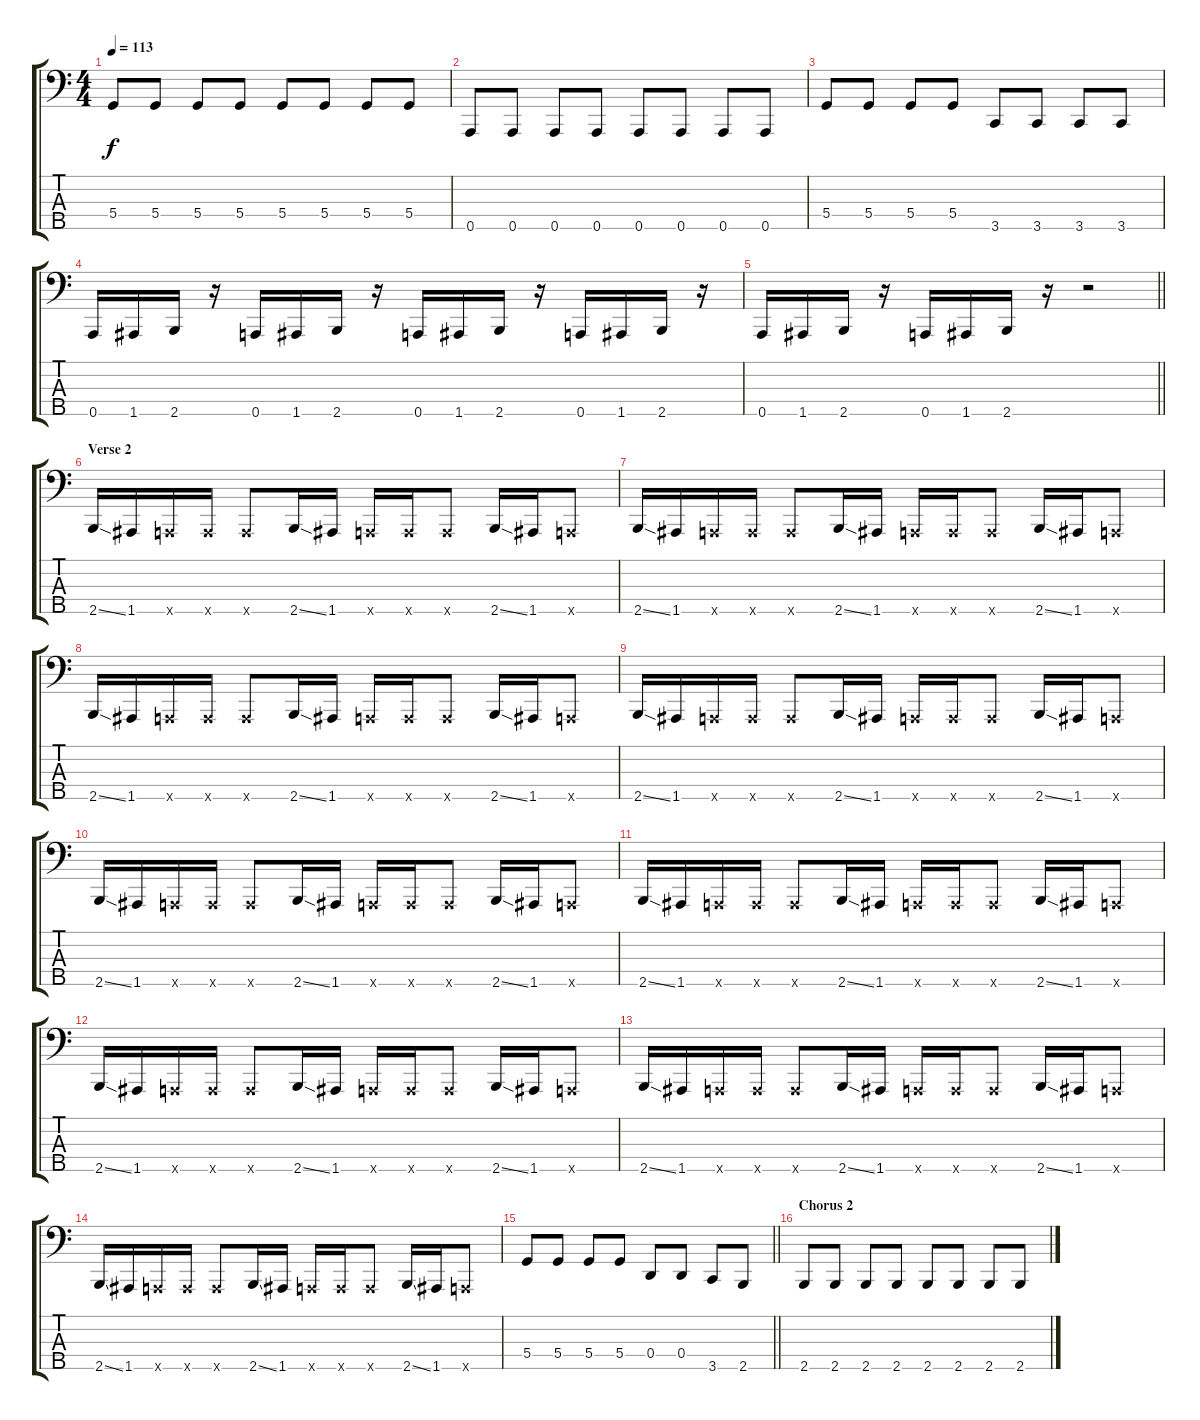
\track "" {instrument electricbassfinger}
\staff {score tabs}
\tuning (F2 C2 G1 D1 A0) {hide}
\ts (4 4)
\tempo 113
\clef f4
\ks c
5.4.8{dy f} 5.4.8 5.4.8 5.4.8 5.4.8 5.4.8 5.4.8 5.4.8 |
0.5.8 0.5.8 0.5.8 0.5.8 0.5.8 0.5.8 0.5.8 0.5.8 |
5.4.8 5.4.8 5.4.8 5.4.8 3.5.8 3.5.8 3.5.8 3.5.8 |
0.5.16 1.5.16 2.5.16 r.16 0.5.16 1.5.16 2.5.16 r.16 0.5.16 1.5.16 2.5.16 r.16 0.5.16 1.5.16 2.5.16 r.16 |
\barLineRight lightlight
0.5.16 1.5.16 2.5.16 r.16 0.5.16 1.5.16 2.5.16 r.16 r.2 |
\section ("" "Verse 2")
2.5{ss}.16 1.5.16 0.5{x}.16 0.5{x}.16 0.5{x}.8 2.5{ss}.16 1.5.16 0.5{x}.16 0.5{x}.16 0.5{x}.8 2.5{ss}.16 1.5.16 0.5{x}.8 |
2.5{ss}.16 1.5.16 0.5{x}.16 0.5{x}.16 0.5{x}.8 2.5{ss}.16 1.5.16 0.5{x}.16 0.5{x}.16 0.5{x}.8 2.5{ss}.16 1.5.16 0.5{x}.8 |
2.5{ss}.16 1.5.16 0.5{x}.16 0.5{x}.16 0.5{x}.8 2.5{ss}.16 1.5.16 0.5{x}.16 0.5{x}.16 0.5{x}.8 2.5{ss}.16 1.5.16 0.5{x}.8 |
2.5{ss}.16 1.5.16 0.5{x}.16 0.5{x}.16 0.5{x}.8 2.5{ss}.16 1.5.16 0.5{x}.16 0.5{x}.16 0.5{x}.8 2.5{ss}.16 1.5.16 0.5{x}.8 |
2.5{ss}.16 1.5.16 0.5{x}.16 0.5{x}.16 0.5{x}.8 2.5{ss}.16 1.5.16 0.5{x}.16 0.5{x}.16 0.5{x}.8 2.5{ss}.16 1.5.16 0.5{x}.8 |
2.5{ss}.16 1.5.16 0.5{x}.16 0.5{x}.16 0.5{x}.8 2.5{ss}.16 1.5.16 0.5{x}.16 0.5{x}.16 0.5{x}.8 2.5{ss}.16 1.5.16 0.5{x}.8 |
2.5{ss}.16 1.5.16 0.5{x}.16 0.5{x}.16 0.5{x}.8 2.5{ss}.16 1.5.16 0.5{x}.16 0.5{x}.16 0.5{x}.8 2.5{ss}.16 1.5.16 0.5{x}.8 |
2.5{ss}.16 1.5.16 0.5{x}.16 0.5{x}.16 0.5{x}.8 2.5{ss}.16 1.5.16 0.5{x}.16 0.5{x}.16 0.5{x}.8 2.5{ss}.16 1.5.16 0.5{x}.8 |
2.5{ss}.16 1.5.16 0.5{x}.16 0.5{x}.16 0.5{x}.8 2.5{ss}.16 1.5.16 0.5{x}.16 0.5{x}.16 0.5{x}.8 2.5{ss}.16 1.5.16 0.5{x}.8 |
\barLineRight lightlight
5.4.8 5.4.8 5.4.8 5.4.8 0.4.8 0.4.8 3.5.8 2.5.8 |
\section ("" "Chorus 2")
2.5.8 2.5.8 2.5.8 2.5.8 2.5.8 2.5.8 2.5.8 2.5.8
